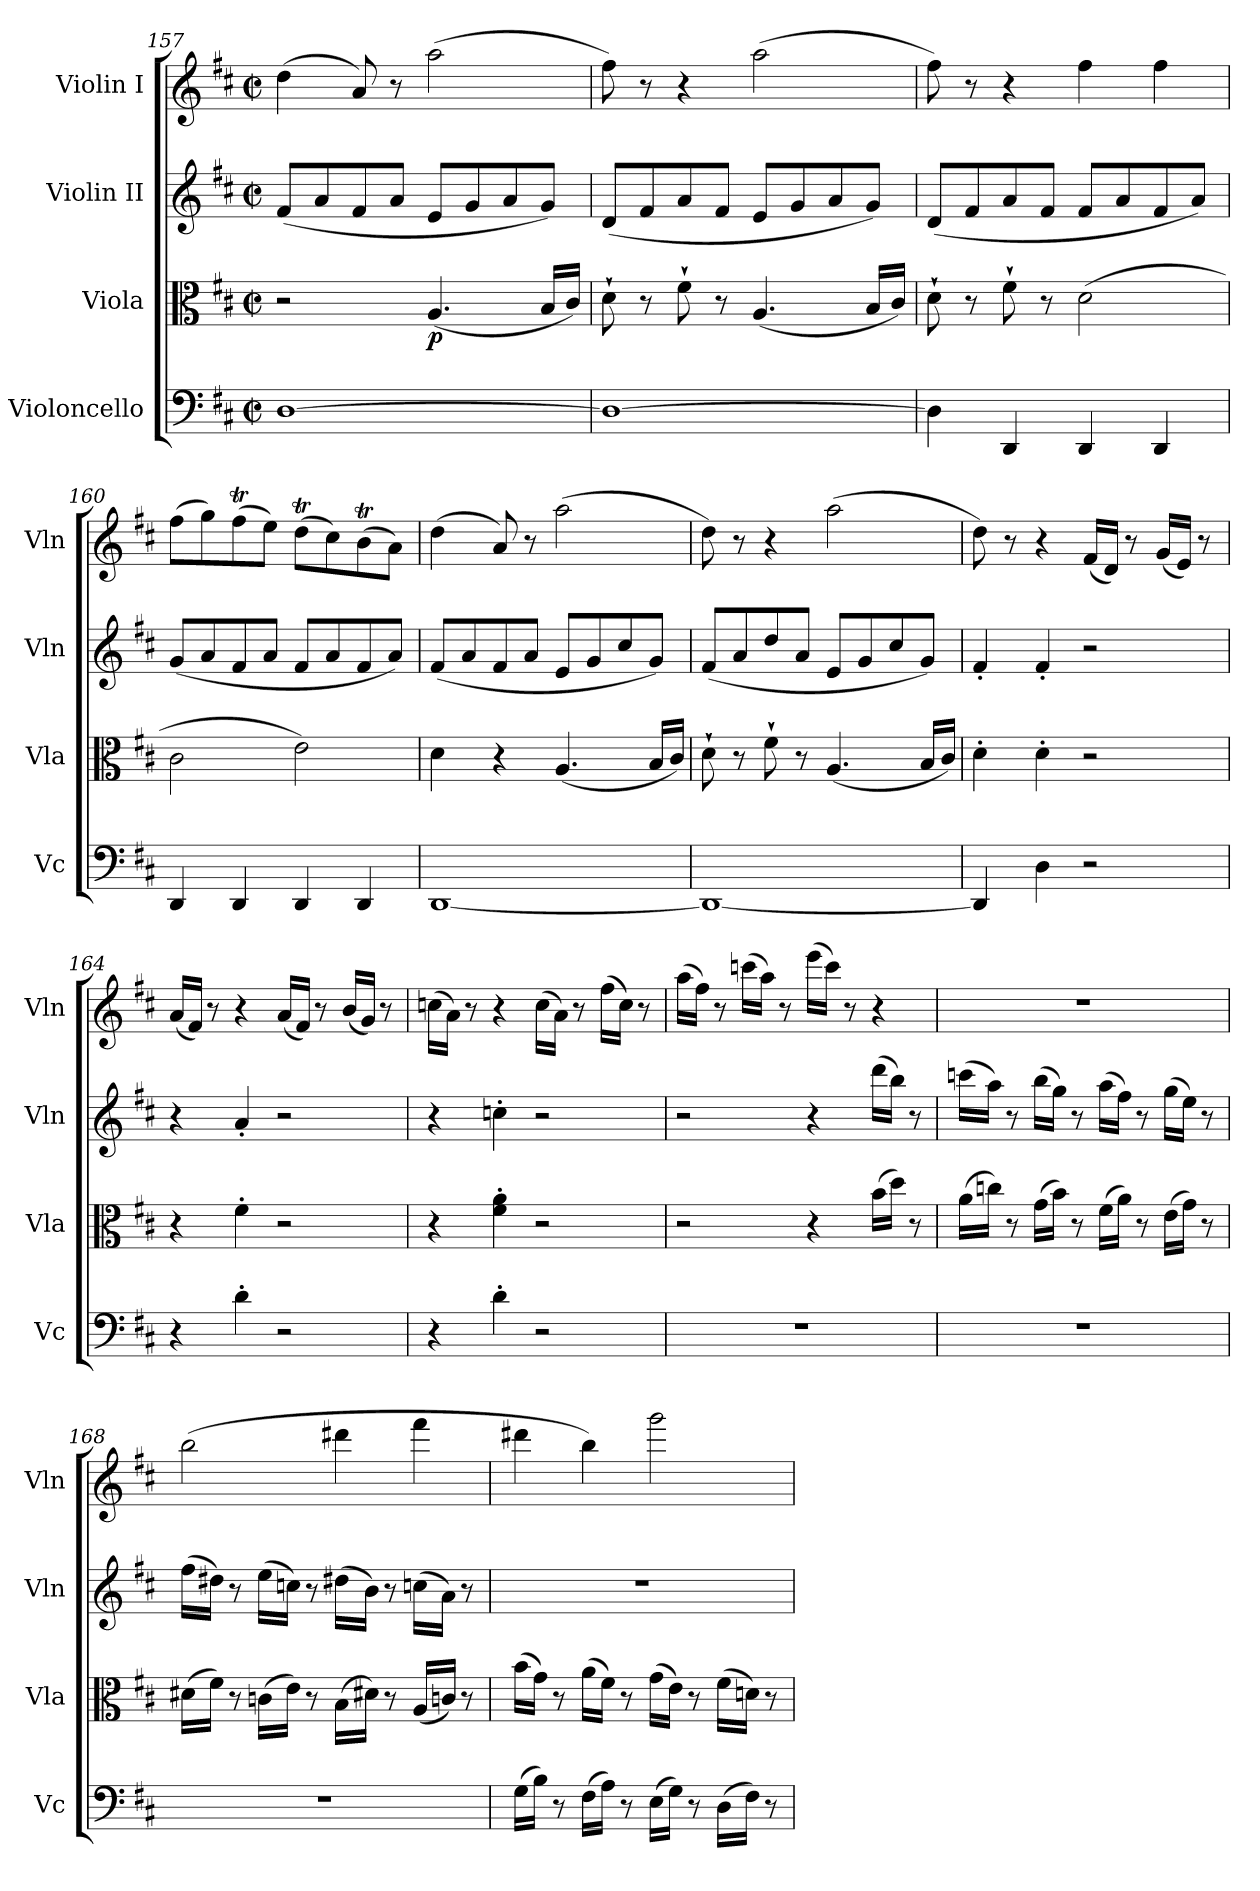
**kern	**kern	**dynam	**kern	**kern	**dynam
*part4	*part3	*part3	*part2	*part1	*part1
*staff4	*staff3	*staff3	*staff2	*staff1	*staff1
*I"Violoncello	*I"Viola	*	*I"Violin II	*I"Violin I	*
*I'Vc	*I'Vla	*	*I'Vln	*I'Vln	*
*clefF4	*clefC3	*	*clefG2	*clefG2	*
*k[f#c#]	*k[f#c#]	*	*k[f#c#]	*k[f#c#]	*
*M2/2	*M2/2	*	*M2/2	*M2/2	*
*met(c|)	*met(c|)	*	*met(c|)	*met(c|)	*
=157	=157	=157	=157	=157	=157
[1D	2r	.	(<8f#/L	(>4dd\	.
.	.	.	8a/	.	.
.	.	.	8f#/	8a/)	.
.	.	.	8a/J	8r	.
!	!	!LO:DY:b	!	!	!
.	(<4.A/	p	8e/L	(>2aa\	.
.	.	.	8g/	.	.
.	.	.	8a/	.	.
.	16B/LL	.	8g/J)	.	.
.	16c#/JJ)	.	.	.	.
=158	=158	=158	=158	=158	=158
1D_	8d`\	.	(<8d/L	8ff#\)	.
.	8r	.	8f#/	8r	.
.	8f#`\	.	8a/	4r	.
.	8r	.	8f#/J	.	.
.	(<4.A/	.	8e/L	(>2aa\	.
.	.	.	8g/	.	.
.	.	.	8a/	.	.
.	16B/LL	.	8g/J)	.	.
.	16c#/JJ)	.	.	.	.
=159	=159	=159	=159	=159	=159
4D\]	8d`\	.	(<8d/L	8ff#\)	.
.	8r	.	8f#/	8r	.
4DD/	8f#`\	.	8a/	4r	.
.	8r	.	8f#/J	.	.
4DD/	(>2d\	.	8f#/L	4ff#\	.
.	.	.	8a/	.	.
4DD/	.	.	8f#/	4ff#\	.
.	.	.	8a/J)	.	.
!!LO:LB:g=z
=160	=160	=160	=160	=160	=160
4DD/	2c#\	.	(<8g/L	(>8ff#\L	.
.	.	.	8a/	8gg\)	.
4DD/	.	.	8f#/	(>8ff#t\	.
.	.	.	8a/J	8ee\J)	.
4DD/	2e\)	.	8f#/L	(>8ddT\L	.
.	.	.	8a/	8cc#\)	.
4DD/	.	.	8f#/	(>8bT\	.
.	.	.	8a/J)	8a\J)	.
=161	=161	=161	=161	=161	=161
[1DD	4d\	.	(<8f#/L	(>4dd\	.
.	.	.	8a/	.	.
.	4r	.	8f#/	8a/)	.
.	.	.	8a/J	8r	.
.	(<4.A/	.	8e/L	(>2aa\	.
.	.	.	8g/	.	.
.	.	.	8cc#/	.	.
.	16B/LL	.	8g/J)	.	.
.	16c#/JJ)	.	.	.	.
=162	=162	=162	=162	=162	=162
1DD_	8d`\	.	(<8f#/L	8dd\)	.
.	8r	.	8a/	8r	.
.	8f#`\	.	8dd/	4r	.
.	8r	.	8a/J	.	.
.	(<4.A/	.	8e/L	(>2aa\	.
.	.	.	8g/	.	.
.	.	.	8cc#/	.	.
.	16B/LL	.	8g/J)	.	.
.	16c#/JJ)	.	.	.	.
=163	=163	=163	=163	=163	=163
4DD/]	4d'\	.	4f#'/	8dd\)	.
.	.	.	.	8r	.
4D\	4d'\	.	4f#'/	4r	.
2r	2r	.	2r	(<16f#/LL	.
.	.	.	.	16d/JJ)	.
.	.	.	.	8r	.
.	.	.	.	(<16g/LL	.
.	.	.	.	16e/JJ)	.
.	.	.	.	8r	.
!!LO:LB:g=z
=164	=164	=164	=164	=164	=164
4r	4r	.	4r	(<16a/LL	.
.	.	.	.	16f#/JJ)	.
.	.	.	.	8r	.
4d'\	4f#'\	.	4a'/	4r	.
2r	2r	.	2r	(<16a/LL	.
.	.	.	.	16f#/JJ)	.
.	.	.	.	8r	.
.	.	.	.	(<16b/LL	.
.	.	.	.	16g/JJ)	.
.	.	.	.	8r	.
=165	=165	=165	=165	=165	=165
4r	4r	.	4r	(>16ccn\LL	.
.	.	.	.	16a\JJ)	.
.	.	.	.	8r	.
4d'\	4f#\' 4a\'	.	4ccn'\	4r	.
2r	2r	.	2r	(>16cc\LL	.
.	.	.	.	16a\JJ)	.
.	.	.	.	8r	.
.	.	.	.	(>16ff#\LL	.
.	.	.	.	16cc\JJ)	.
.	.	.	.	8r	.
=166	=166	=166	=166	=166	=166
1r	2r	.	2r	(>16aa\LL	.
.	.	.	.	16ff#\JJ)	.
.	.	.	.	8r	.
.	.	.	.	(>16cccn\LL	.
.	.	.	.	16aa\JJ)	.
.	.	.	.	8r	.
.	4r	.	4r	(>16eee\LL	.
.	.	.	.	16ccc\JJ)	.
.	.	.	.	8r	.
.	(>16b\LL	.	(>16ddd\LL	4r	.
.	16dd\JJ)	.	16bb\JJ)	.	.
.	8r	.	8r	.	.
=167	=167	=167	=167	=167	=167
1r	(>16a\LL	.	(>16cccn\LL	1r	.
.	16ccn\JJ)	.	16aa\JJ)	.	.
.	8r	.	8r	.	.
.	(>16g\LL	.	(>16bb\LL	.	.
.	16b\JJ)	.	16gg\JJ)	.	.
.	8r	.	8r	.	.
.	(>16f#\LL	.	(>16aa\LL	.	.
.	16a\JJ)	.	16ff#\JJ)	.	.
.	8r	.	8r	.	.
.	(>16e\LL	.	(>16gg\LL	.	.
.	16g\JJ)	.	16ee\JJ)	.	.
.	8r	.	8r	.	.
!!LO:PB:g=z
=168	=168	=168	=168	=168	=168
1r	(>16d#X\LL	.	(>16ff#\LL	(>2bb\	.
.	16f#\JJ)	.	16dd#X\JJ)	.	.
.	8r	.	8r	.	.
.	(>16cn\LL	.	(>16ee\LL	.	.
.	16e\JJ)	.	16ccn\JJ)	.	.
.	8r	.	8r	.	.
.	(>16B\LL	.	(>16dd#X\LL	4ddd#X\	.
.	16d#X\JJ)	.	16b\JJ)	.	.
.	8r	.	8r	.	.
.	(<16A/LL	.	(>16ccn\LL	4fff#\	.
.	16cn/JJ)	.	16a\JJ)	.	.
.	8r	.	8r	.	.
=169	=169	=169	=169	=169	=169
(>16G\LL	(>16b\LL	.	1r	4ddd#X\	.
16B\JJ)	16g\JJ)	.	.	.	.
8r	8r	.	.	.	.
(>16F#\LL	(>16a\LL	.	.	4bb\)	.
16A\JJ)	16f#\JJ)	.	.	.	.
8r	8r	.	.	.	.
!	!	!	!	!	!LO:DY:b
!	!	!	!	!	!LO:DY:n=1:b
(>16E\LL	(>16g\LL	.	.	2ggg\	fp other-dynamics
16G\JJ)	16e\JJ)	.	.	.	.
8r	8r	.	.	.	.
(>16D\LL	(>16f#\LL	.	.	.	.
16F#\JJ)	16dn\JJ)	.	.	.	.
8r	8r	.	.	.	.
=	=	=	=	=	=
*-	*-	*-	*-	*-	*-
